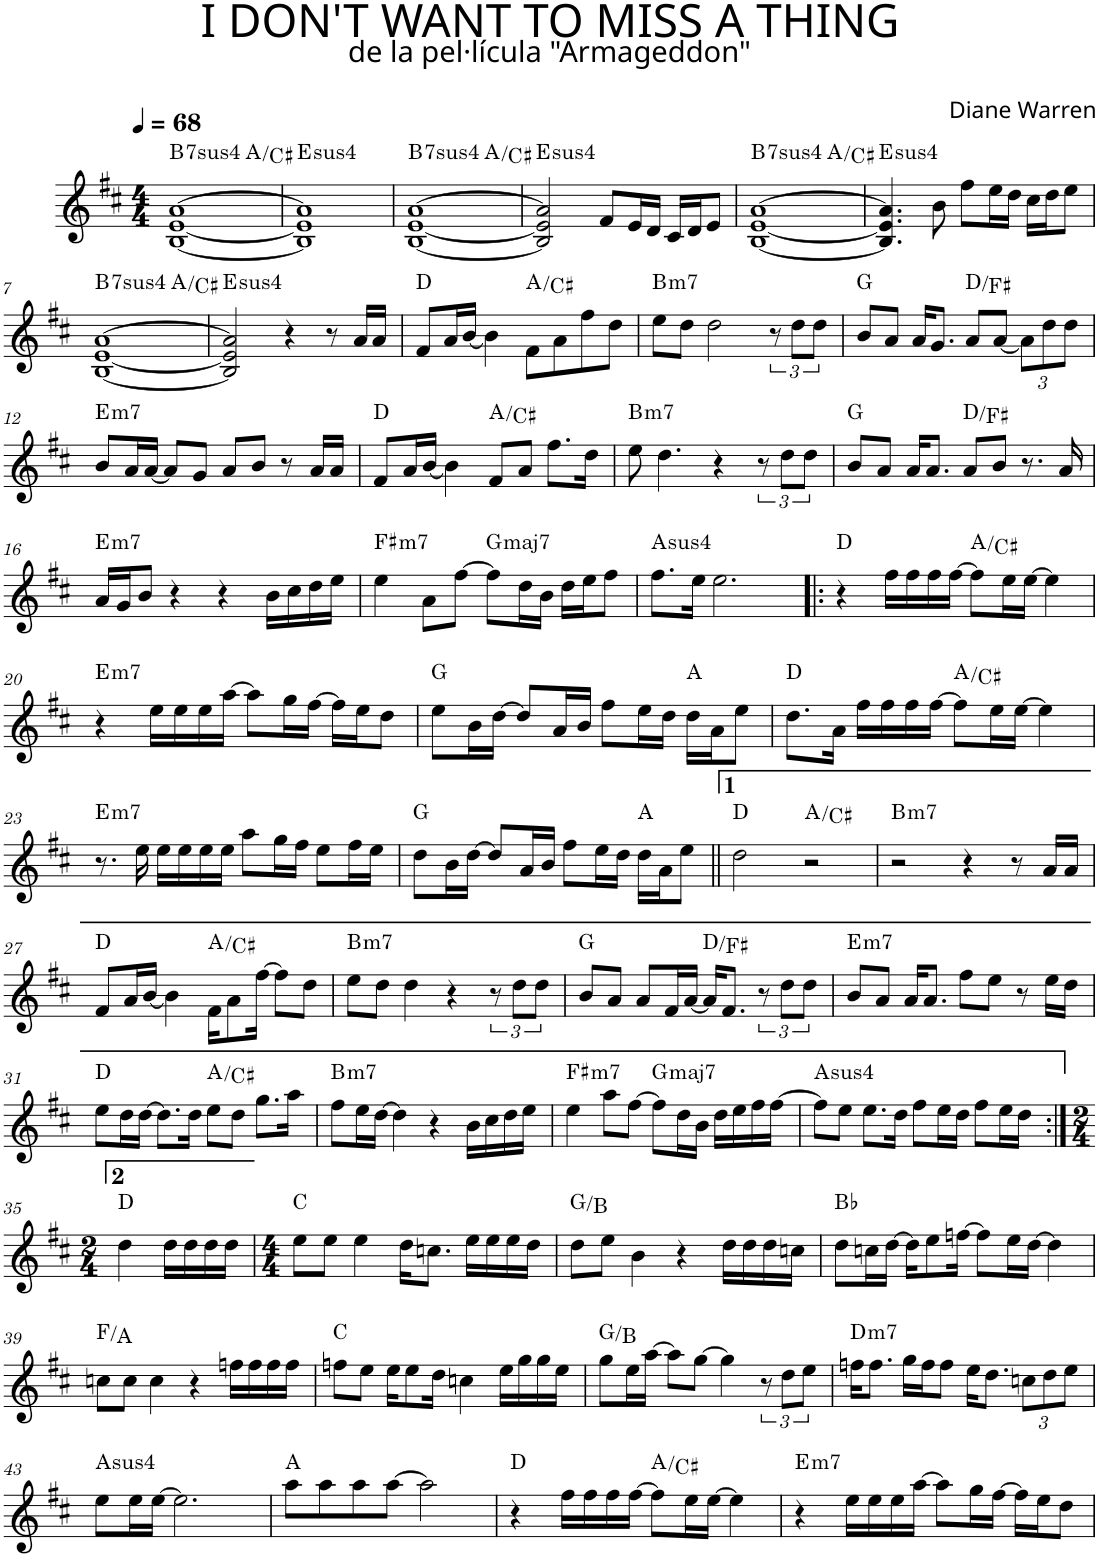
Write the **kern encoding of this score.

**kern	**harte
*part1	*part1
*staff1	*
*I"P1	*
*clefG2	*
*k[f#c#]	*
*D:	*
*M4/4	*
*MM68	*
=1	=1
!	!LO:H:kt=74
*^	*
[<1B [<1e [>1a	2.ryy	B:sus4(7)
.	4ryy	A:maj/3
=2	=2	=2
!	!	!LO:H:kt=4
*v	*v	*
1B] 1e] 1a]	E:sus4
=3	=3
!	!LO:H:kt=74
*^	*
[<1B [<1e [>1a	2.ryy	B:sus4(7)
.	4ryy	A:maj/3
=4	=4	=4
!	!	!LO:H:kt=4
*v	*v	*
2B/] 2e/] 2a/]	E:sus4
8f#/L	.
16e/L	.
16d/JJ	.
16c#/LL	.
16d/J	.
8e/J	.
=5	=5
!	!LO:H:kt=74
*^	*
[<1B [<1e [>1a	2.ryy	B:sus4(7)
.	4ryy	A:maj/3
=6	=6	=6
!	!	!LO:H:kt=4
*v	*v	*
4.B/] 4.e/] 4.a/]	E:sus4
8b\	.
8ff#\L	.
16ee\L	.
16dd\JJ	.
16cc#\LL	.
16dd\J	.
8ee\J	.
!!LO:LB:g=z
=7	=7
!	!LO:H:kt=74
*^	*
[<1B [<1e [>1a	2.ryy	B:sus4(7)
.	4ryy	A:maj/3
=8	=8	=8
!	!	!LO:H:kt=4
*v	*v	*
2B/] 2e/] 2a/]	E:sus4
4r	.
8r	.
16a/LL	.
16a/JJ	.
=9	=9
8f#/L	D:maj
16a/L	.
[<16b/JJ	.
4b\]	.
8f#\L	A:maj/3
8a\	.
8ff#\	.
8dd\J	.
=10	=10
!	!LO:H:kt=m7
8ee\L	B:min7
8dd\J	.
2dd\	.
12r	.
12dd\L	.
12dd\J	.
=11	=11
8b/L	G:maj
8a/J	.
16a/KL	.
8.g/J	.
8a/L	D:maj/3
[<8a/J	.
*Xbrackettup	*
12a\L]	.
12dd\	.
12dd\J	.
!!LO:LB:g=z
=12	=12
!	!LO:H:kt=m7
8b/L	E:min7
16a/L	.
[<16a/JJ	.
8a/L]	.
8g/J	.
8a/L	.
8b/J	.
8r	.
16a/LL	.
16a/JJ	.
=13	=13
8f#/L	D:maj
16a/L	.
[<16b/JJ	.
4b\]	.
8f#/L	A:maj/3
8a/J	.
8.ff#\L	.
16dd\Jk	.
=14	=14
!	!LO:H:kt=m7
8ee\	B:min7
4.dd\	.
4r	.
*brackettup	*
12r	.
12dd\L	.
12dd\J	.
=15	=15
8b/L	G:maj
8a/J	.
16a/KL	.
8.a/J	.
8a/L	D:maj/3
8b/J	.
8.r	.
16a/	.
!!LO:LB:g=z
=16	=16
!	!LO:H:kt=m7
16a/LL	E:min7
16g/J	.
8b/J	.
4r	.
4r	.
16b\LL	.
16cc#\	.
16dd\	.
16ee\JJ	.
=17	=17
!	!LO:H:kt=m7
4ee\	F#:min7
8a\L	.
[>8ff#\J	.
!	!LO:H:kt=maj7
8ff#\L]	G:maj7
16dd\L	.
16b\JJ	.
16dd\LL	.
16ee\J	.
8ff#\J	.
=18	=18
!	!LO:H:kt=4
8.ff#\L	A:sus4
16ee\Jk	.
2.ee\	.
=19!|:	=19!|:
4r	D:maj
16ff#\LL	.
16ff#\	.
16ff#\	.
[>16ff#\JJ	.
8ff#\L]	A:maj/3
16ee\L	.
[>16ee\JJ	.
4ee\]	.
!!LO:LB:g=z
=20	=20
!	!LO:H:kt=m7
4r	E:min7
16ee\LL	.
16ee\	.
16ee\	.
[>16aa\JJ	.
8aa\L]	.
16gg\L	.
[>16ff#\JJ	.
16ff#\LL]	.
16ee\J	.
8dd\J	.
=21	=21
8ee\L	G:maj
16b\L	.
[16dd\JJ	.
8dd/L]	.
16a/L	.
16b/JJ	.
8ff#\L	.
16ee\L	.
16dd\JJ	.
16dd\LL	A:maj
16a\J	.
8ee\J	.
=22	=22
8.dd\L	D:maj
16a\Jk	.
16ff#\LL	.
16ff#\	.
16ff#\	.
[>16ff#\JJ	.
8ff#\L]	A:maj/3
16ee\L	.
[>16ee\JJ	.
4ee\]	.
!!LO:LB:g=z
=23	=23
!	!LO:H:kt=m7
8.r	E:min7
16ee\	.
16ee\LL	.
16ee\	.
16ee\	.
16ee\JJ	.
8aa\L	.
16gg\L	.
16ff#\JJ	.
8ee\L	.
16ff#\L	.
16ee\JJ	.
=24	=24
8dd\L	G:maj
16b\L	.
[16dd\JJ	.
8dd/L]	.
16a/L	.
16b/JJ	.
8ff#\L	.
16ee\L	.
16dd\JJ	.
16dd\LL	A:maj
16a\J	.
8ee\J	.
=25||	=25||
2dd\	D:maj
2r	A:maj/3
=26	=26
!	!LO:H:kt=m7
2r	B:min7
4r	.
8r	.
16a/LL	.
16a/JJ	.
!!LO:LB:g=z
=27	=27
8f#/L	D:maj
16a/L	.
[<16b/JJ	.
4b\]	.
16f#\KL	A:maj/3
8a\	.
[>16ff#\Jk	.
8ff#\L]	.
8dd\J	.
=28	=28
!	!LO:H:kt=m7
8ee\L	B:min7
8dd\J	.
4dd\	.
4r	.
12r	.
12dd\L	.
12dd\J	.
=29	=29
8b/L	G:maj
8a/J	.
8a/L	.
16f#/L	.
[<16a/JJ	.
16a/KL]	D:maj/3
8.f#/J	.
12r	.
12dd\L	.
12dd\J	.
=30	=30
!	!LO:H:kt=m7
8b/L	E:min7
8a/J	.
16a/KL	.
8.a/J	.
8ff#\L	.
8ee\J	.
8r	.
16ee\LL	.
16dd\JJ	.
!!LO:LB:g=z
=31	=31
8ee\L	D:maj
16dd\L	.
[>16dd\JJ	.
8.dd\L]	.
16dd\Jk	.
8ee\L	A:maj/3
8dd\J	.
8.gg\L	.
16aa\Jk	.
=32	=32
!	!LO:H:kt=m7
8ff#\L	B:min7
16ee\L	.
[>16dd\JJ	.
4dd\]	.
4r	.
16b\LL	.
16cc#\	.
16dd\	.
16ee\JJ	.
=33	=33
!	!LO:H:kt=m7
4ee\	F#:min7
8aa\L	.
[>8ff#\J	.
!	!LO:H:kt=maj7
8ff#\L]	G:maj7
16dd\L	.
16b\JJ	.
16dd\LL	.
16ee\	.
16ff#\	.
[>16ff#\JJ	.
=34	=34
!	!LO:H:kt=4
8ff#\L]	A:sus4
8ee\J	.
8.ee\L	.
16dd\Jk	.
8ff#\L	.
16ee\L	.
16dd\JJ	.
8ff#\L	.
16ee\L	.
16dd\JJ	.
!!LO:LB:g=z
=35:|!	=35:|!
*M2/4	*
4dd\	D:maj
16dd\LL	.
16dd\	.
16dd\	.
16dd\JJ	.
=36	=36
*M4/4	*
8ee\L	C:maj
8ee\J	.
4ee\	.
16dd\KL	.
8.ccn\J	.
16ee\LL	.
16ee\	.
16ee\	.
16dd\JJ	.
=37	=37
8dd\L	G:maj/3
8ee\J	.
4b\	.
4r	.
16dd\LL	.
16dd\	.
16dd\	.
16ccn\JJ	.
=38	=38
8dd\L	Bb:maj
16ccn\L	.
[>16dd\JJ	.
16dd\KL]	.
8ee\	.
[>16ffn\Jk	.
8ff\L]	.
16ee\L	.
[>16dd\JJ	.
4dd\]	.
!!LO:LB:g=z
=39	=39
8ccn\L	F:maj/3
8cc\J	.
4cc\	.
4r	.
16ffn\LL	.
16ff\	.
16ff\	.
16ff\JJ	.
=40	=40
8ffn\L	C:maj
8ee\J	.
16ee\KL	.
8ee\	.
16dd\Jk	.
4ccn\	.
16ee\LL	.
16gg\	.
16gg\	.
16ee\JJ	.
=41	=41
8gg\L	G:maj/3
16ee\L	.
[>16aa\JJ	.
8aa\L]	.
[>8gg\J	.
4gg\]	.
12r	.
12dd\L	.
12ee\J	.
=42	=42
!	!LO:H:kt=m7
16ffn\KL	D:min7
8.ff\J	.
16gg\LL	.
16ff\J	.
8ff\J	.
16ee\KL	.
8.dd\J	.
*Xbrackettup	*
12ccn\L	.
12dd\	.
12ee\J	.
!!LO:LB:g=z
=43	=43
!	!LO:H:kt=4
8ee\L	A:sus4
16ee\L	.
[>16ee\JJ	.
2.ee\]	.
=44	=44
8aa\L	A:maj
8aa\	.
8aa\	.
[>8aa\J	.
2aa\]	.
=45	=45
4r	D:maj
16ff#\LL	.
16ff#\	.
16ff#\	.
[>16ff#\JJ	.
8ff#\L]	A:maj/3
16ee\L	.
[>16ee\JJ	.
4ee\]	.
=46	=46
!	!LO:H:kt=m7
4r	E:min7
16ee\LL	.
16ee\	.
16ee\	.
[>16aa\JJ	.
8aa\L]	.
16gg\L	.
[>16ff#\JJ	.
16ff#\LL]	.
16ee\J	.
8dd\J	.
=	=
*-	*-
